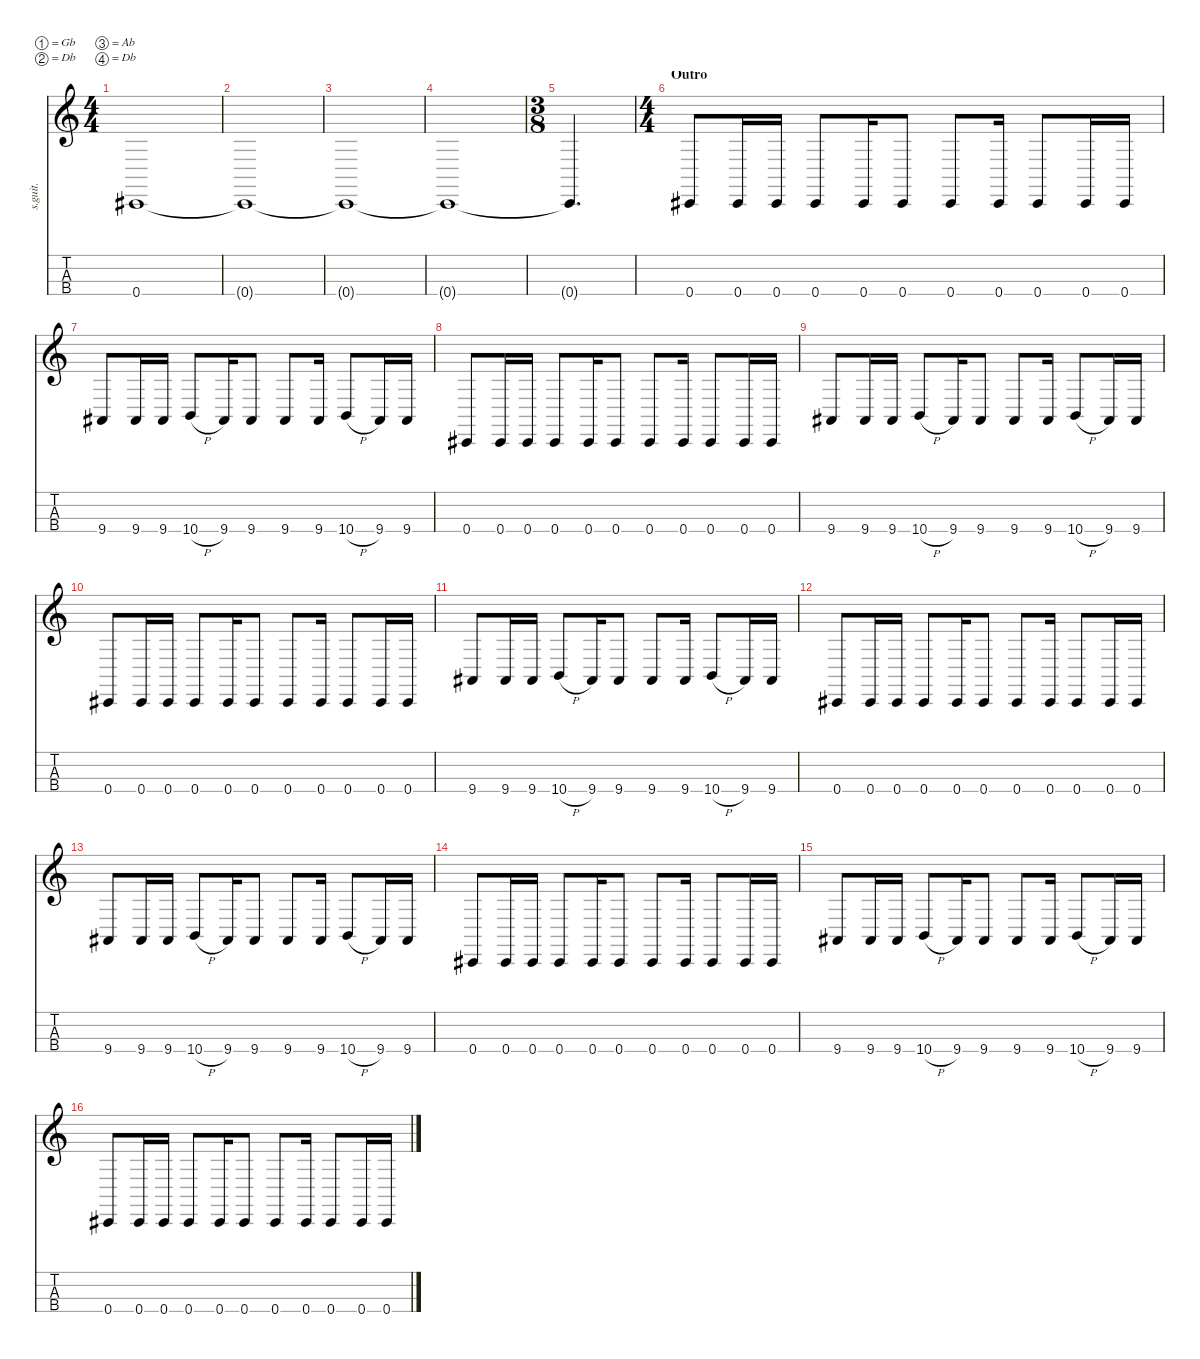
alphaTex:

\defaultSystemsLayout 4
\hideDynamics
\bracketExtendMode nobrackets
\track ("Chi Cheng" "s.guit.") {instrument electricbassfinger}
\staff {score tabs}
\tuning (Gb2 Db2 Ab1 Db1)
\ts (4 4)
\tempo (93 hide)
\clef g2
\ks c
0.4{acc #}.1{lyrics (0 "") lyrics (1 "") lyrics (2 "") lyrics (3 "") lyrics (4 "") dy fff} |
0.4{t acc #}.1{lyrics (0 "") lyrics (1 "") lyrics (2 "") lyrics (3 "") lyrics (4 "")} |
0.4{t acc #}.1{lyrics (0 "") lyrics (1 "") lyrics (2 "") lyrics (3 "") lyrics (4 "")} |
0.4{t acc #}.1{lyrics (0 "") lyrics (1 "") lyrics (2 "") lyrics (3 "") lyrics (4 "")} |
\ts (3 8)
\beaming (8 2 2 2 2)
0.4{t acc #}.4{d lyrics (0 "") lyrics (1 "") lyrics (2 "") lyrics (3 "") lyrics (4 "")} |
\ts (4 4)
\beaming (8 2 2 2 2)
\section ("" "Outro")
0.4{acc #}.8{lyrics (0 "") lyrics (1 "") lyrics (2 "") lyrics (3 "") lyrics (4 "")} 0.4{acc #}.16{lyrics (0 "") lyrics (1 "") lyrics (2 "") lyrics (3 "") lyrics (4 "")} 0.4{acc #}.16{lyrics (0 "") lyrics (1 "") lyrics (2 "") lyrics (3 "") lyrics (4 "")} 0.4{acc #}.8{lyrics (0 "") lyrics (1 "") lyrics (2 "") lyrics (3 "") lyrics (4 "")} 0.4{acc #}.16{lyrics (0 "") lyrics (1 "") lyrics (2 "") lyrics (3 "") lyrics (4 "")} 0.4{acc #}.8{lyrics (0 "") lyrics (1 "") lyrics (2 "") lyrics (3 "") lyrics (4 "")} 0.4{acc #}.8{lyrics (0 "") lyrics (1 "") lyrics (2 "") lyrics (3 "") lyrics (4 "")} 0.4{acc #}.16{lyrics (0 "") lyrics (1 "") lyrics (2 "") lyrics (3 "") lyrics (4 "")} 0.4{acc #}.8{lyrics (0 "") lyrics (1 "") lyrics (2 "") lyrics (3 "") lyrics (4 "")} 0.4{acc #}.16{lyrics (0 "") lyrics (1 "") lyrics (2 "") lyrics (3 "") lyrics (4 "")} 0.4{acc #}.16{lyrics (0 "") lyrics (1 "") lyrics (2 "") lyrics (3 "") lyrics (4 "")} |
9.4{acc #}.8{lyrics (0 "") lyrics (1 "") lyrics (2 "") lyrics (3 "") lyrics (4 "")} 9.4{acc #}.16{lyrics (0 "") lyrics (1 "") lyrics (2 "") lyrics (3 "") lyrics (4 "")} 9.4{acc #}.16{lyrics (0 "") lyrics (1 "") lyrics (2 "") lyrics (3 "") lyrics (4 "")} 10.4{h}.8{lyrics (0 "") lyrics (1 "") lyrics (2 "") lyrics (3 "") lyrics (4 "")} 9.4{acc #}.16{lyrics (0 "") lyrics (1 "") lyrics (2 "") lyrics (3 "") lyrics (4 "")} 9.4{acc #}.8{lyrics (0 "") lyrics (1 "") lyrics (2 "") lyrics (3 "") lyrics (4 "")} 9.4{acc #}.8{lyrics (0 "") lyrics (1 "") lyrics (2 "") lyrics (3 "") lyrics (4 "")} 9.4{acc #}.16{lyrics (0 "") lyrics (1 "") lyrics (2 "") lyrics (3 "") lyrics (4 "")} 10.4{h}.8{lyrics (0 "") lyrics (1 "") lyrics (2 "") lyrics (3 "") lyrics (4 "")} 9.4{acc #}.16{lyrics (0 "") lyrics (1 "") lyrics (2 "") lyrics (3 "") lyrics (4 "")} 9.4{acc #}.16{lyrics (0 "") lyrics (1 "") lyrics (2 "") lyrics (3 "") lyrics (4 "")} |
0.4{acc #}.8{lyrics (0 "") lyrics (1 "") lyrics (2 "") lyrics (3 "") lyrics (4 "")} 0.4{acc #}.16{lyrics (0 "") lyrics (1 "") lyrics (2 "") lyrics (3 "") lyrics (4 "")} 0.4{acc #}.16{lyrics (0 "") lyrics (1 "") lyrics (2 "") lyrics (3 "") lyrics (4 "")} 0.4{acc #}.8{lyrics (0 "") lyrics (1 "") lyrics (2 "") lyrics (3 "") lyrics (4 "")} 0.4{acc #}.16{lyrics (0 "") lyrics (1 "") lyrics (2 "") lyrics (3 "") lyrics (4 "")} 0.4{acc #}.8{lyrics (0 "") lyrics (1 "") lyrics (2 "") lyrics (3 "") lyrics (4 "")} 0.4{acc #}.8{lyrics (0 "") lyrics (1 "") lyrics (2 "") lyrics (3 "") lyrics (4 "")} 0.4{acc #}.16{lyrics (0 "") lyrics (1 "") lyrics (2 "") lyrics (3 "") lyrics (4 "")} 0.4{acc #}.8{lyrics (0 "") lyrics (1 "") lyrics (2 "") lyrics (3 "") lyrics (4 "")} 0.4{acc #}.16{lyrics (0 "") lyrics (1 "") lyrics (2 "") lyrics (3 "") lyrics (4 "")} 0.4{acc #}.16{lyrics (0 "") lyrics (1 "") lyrics (2 "") lyrics (3 "") lyrics (4 "")} |
9.4{acc #}.8{lyrics (0 "") lyrics (1 "") lyrics (2 "") lyrics (3 "") lyrics (4 "")} 9.4{acc #}.16{lyrics (0 "") lyrics (1 "") lyrics (2 "") lyrics (3 "") lyrics (4 "")} 9.4{acc #}.16{lyrics (0 "") lyrics (1 "") lyrics (2 "") lyrics (3 "") lyrics (4 "")} 10.4{h}.8{lyrics (0 "") lyrics (1 "") lyrics (2 "") lyrics (3 "") lyrics (4 "")} 9.4{acc #}.16{lyrics (0 "") lyrics (1 "") lyrics (2 "") lyrics (3 "") lyrics (4 "")} 9.4{acc #}.8{lyrics (0 "") lyrics (1 "") lyrics (2 "") lyrics (3 "") lyrics (4 "")} 9.4{acc #}.8{lyrics (0 "") lyrics (1 "") lyrics (2 "") lyrics (3 "") lyrics (4 "")} 9.4{acc #}.16{lyrics (0 "") lyrics (1 "") lyrics (2 "") lyrics (3 "") lyrics (4 "")} 10.4{h}.8{lyrics (0 "") lyrics (1 "") lyrics (2 "") lyrics (3 "") lyrics (4 "")} 9.4{acc #}.16{lyrics (0 "") lyrics (1 "") lyrics (2 "") lyrics (3 "") lyrics (4 "")} 9.4{acc #}.16{lyrics (0 "") lyrics (1 "") lyrics (2 "") lyrics (3 "") lyrics (4 "")} |
0.4{acc #}.8{lyrics (0 "") lyrics (1 "") lyrics (2 "") lyrics (3 "") lyrics (4 "")} 0.4{acc #}.16{lyrics (0 "") lyrics (1 "") lyrics (2 "") lyrics (3 "") lyrics (4 "")} 0.4{acc #}.16{lyrics (0 "") lyrics (1 "") lyrics (2 "") lyrics (3 "") lyrics (4 "")} 0.4{acc #}.8{lyrics (0 "") lyrics (1 "") lyrics (2 "") lyrics (3 "") lyrics (4 "")} 0.4{acc #}.16{lyrics (0 "") lyrics (1 "") lyrics (2 "") lyrics (3 "") lyrics (4 "")} 0.4{acc #}.8{lyrics (0 "") lyrics (1 "") lyrics (2 "") lyrics (3 "") lyrics (4 "")} 0.4{acc #}.8{lyrics (0 "") lyrics (1 "") lyrics (2 "") lyrics (3 "") lyrics (4 "")} 0.4{acc #}.16{lyrics (0 "") lyrics (1 "") lyrics (2 "") lyrics (3 "") lyrics (4 "")} 0.4{acc #}.8{lyrics (0 "") lyrics (1 "") lyrics (2 "") lyrics (3 "") lyrics (4 "")} 0.4{acc #}.16{lyrics (0 "") lyrics (1 "") lyrics (2 "") lyrics (3 "") lyrics (4 "")} 0.4{acc #}.16{lyrics (0 "") lyrics (1 "") lyrics (2 "") lyrics (3 "") lyrics (4 "")} |
9.4{acc #}.8{lyrics (0 "") lyrics (1 "") lyrics (2 "") lyrics (3 "") lyrics (4 "")} 9.4{acc #}.16{lyrics (0 "") lyrics (1 "") lyrics (2 "") lyrics (3 "") lyrics (4 "")} 9.4{acc #}.16{lyrics (0 "") lyrics (1 "") lyrics (2 "") lyrics (3 "") lyrics (4 "")} 10.4{h}.8{lyrics (0 "") lyrics (1 "") lyrics (2 "") lyrics (3 "") lyrics (4 "")} 9.4{acc #}.16{lyrics (0 "") lyrics (1 "") lyrics (2 "") lyrics (3 "") lyrics (4 "")} 9.4{acc #}.8{lyrics (0 "") lyrics (1 "") lyrics (2 "") lyrics (3 "") lyrics (4 "")} 9.4{acc #}.8{lyrics (0 "") lyrics (1 "") lyrics (2 "") lyrics (3 "") lyrics (4 "")} 9.4{acc #}.16{lyrics (0 "") lyrics (1 "") lyrics (2 "") lyrics (3 "") lyrics (4 "")} 10.4{h}.8{lyrics (0 "") lyrics (1 "") lyrics (2 "") lyrics (3 "") lyrics (4 "")} 9.4{acc #}.16{lyrics (0 "") lyrics (1 "") lyrics (2 "") lyrics (3 "") lyrics (4 "")} 9.4{acc #}.16{lyrics (0 "") lyrics (1 "") lyrics (2 "") lyrics (3 "") lyrics (4 "")} |
0.4{acc #}.8{lyrics (0 "") lyrics (1 "") lyrics (2 "") lyrics (3 "") lyrics (4 "")} 0.4{acc #}.16{lyrics (0 "") lyrics (1 "") lyrics (2 "") lyrics (3 "") lyrics (4 "")} 0.4{acc #}.16{lyrics (0 "") lyrics (1 "") lyrics (2 "") lyrics (3 "") lyrics (4 "")} 0.4{acc #}.8{lyrics (0 "") lyrics (1 "") lyrics (2 "") lyrics (3 "") lyrics (4 "")} 0.4{acc #}.16{lyrics (0 "") lyrics (1 "") lyrics (2 "") lyrics (3 "") lyrics (4 "")} 0.4{acc #}.8{lyrics (0 "") lyrics (1 "") lyrics (2 "") lyrics (3 "") lyrics (4 "")} 0.4{acc #}.8{lyrics (0 "") lyrics (1 "") lyrics (2 "") lyrics (3 "") lyrics (4 "")} 0.4{acc #}.16{lyrics (0 "") lyrics (1 "") lyrics (2 "") lyrics (3 "") lyrics (4 "")} 0.4{acc #}.8{lyrics (0 "") lyrics (1 "") lyrics (2 "") lyrics (3 "") lyrics (4 "")} 0.4{acc #}.16{lyrics (0 "") lyrics (1 "") lyrics (2 "") lyrics (3 "") lyrics (4 "")} 0.4{acc #}.16{lyrics (0 "") lyrics (1 "") lyrics (2 "") lyrics (3 "") lyrics (4 "")} |
9.4{acc #}.8{lyrics (0 "") lyrics (1 "") lyrics (2 "") lyrics (3 "") lyrics (4 "")} 9.4{acc #}.16{lyrics (0 "") lyrics (1 "") lyrics (2 "") lyrics (3 "") lyrics (4 "")} 9.4{acc #}.16{lyrics (0 "") lyrics (1 "") lyrics (2 "") lyrics (3 "") lyrics (4 "")} 10.4{h}.8{lyrics (0 "") lyrics (1 "") lyrics (2 "") lyrics (3 "") lyrics (4 "")} 9.4{acc #}.16{lyrics (0 "") lyrics (1 "") lyrics (2 "") lyrics (3 "") lyrics (4 "")} 9.4{acc #}.8{lyrics (0 "") lyrics (1 "") lyrics (2 "") lyrics (3 "") lyrics (4 "")} 9.4{acc #}.8{lyrics (0 "") lyrics (1 "") lyrics (2 "") lyrics (3 "") lyrics (4 "")} 9.4{acc #}.16{lyrics (0 "") lyrics (1 "") lyrics (2 "") lyrics (3 "") lyrics (4 "")} 10.4{h}.8{lyrics (0 "") lyrics (1 "") lyrics (2 "") lyrics (3 "") lyrics (4 "")} 9.4{acc #}.16{lyrics (0 "") lyrics (1 "") lyrics (2 "") lyrics (3 "") lyrics (4 "")} 9.4{acc #}.16{lyrics (0 "") lyrics (1 "") lyrics (2 "") lyrics (3 "") lyrics (4 "")} |
0.4{acc #}.8{lyrics (0 "") lyrics (1 "") lyrics (2 "") lyrics (3 "") lyrics (4 "")} 0.4{acc #}.16{lyrics (0 "") lyrics (1 "") lyrics (2 "") lyrics (3 "") lyrics (4 "")} 0.4{acc #}.16{lyrics (0 "") lyrics (1 "") lyrics (2 "") lyrics (3 "") lyrics (4 "")} 0.4{acc #}.8{lyrics (0 "") lyrics (1 "") lyrics (2 "") lyrics (3 "") lyrics (4 "")} 0.4{acc #}.16{lyrics (0 "") lyrics (1 "") lyrics (2 "") lyrics (3 "") lyrics (4 "")} 0.4{acc #}.8{lyrics (0 "") lyrics (1 "") lyrics (2 "") lyrics (3 "") lyrics (4 "")} 0.4{acc #}.8{lyrics (0 "") lyrics (1 "") lyrics (2 "") lyrics (3 "") lyrics (4 "")} 0.4{acc #}.16{lyrics (0 "") lyrics (1 "") lyrics (2 "") lyrics (3 "") lyrics (4 "")} 0.4{acc #}.8{lyrics (0 "") lyrics (1 "") lyrics (2 "") lyrics (3 "") lyrics (4 "")} 0.4{acc #}.16{lyrics (0 "") lyrics (1 "") lyrics (2 "") lyrics (3 "") lyrics (4 "")} 0.4{acc #}.16{lyrics (0 "") lyrics (1 "") lyrics (2 "") lyrics (3 "") lyrics (4 "")} |
9.4{acc #}.8{lyrics (0 "") lyrics (1 "") lyrics (2 "") lyrics (3 "") lyrics (4 "")} 9.4{acc #}.16{lyrics (0 "") lyrics (1 "") lyrics (2 "") lyrics (3 "") lyrics (4 "")} 9.4{acc #}.16{lyrics (0 "") lyrics (1 "") lyrics (2 "") lyrics (3 "") lyrics (4 "")} 10.4{h}.8{lyrics (0 "") lyrics (1 "") lyrics (2 "") lyrics (3 "") lyrics (4 "")} 9.4{acc #}.16{lyrics (0 "") lyrics (1 "") lyrics (2 "") lyrics (3 "") lyrics (4 "")} 9.4{acc #}.8{lyrics (0 "") lyrics (1 "") lyrics (2 "") lyrics (3 "") lyrics (4 "")} 9.4{acc #}.8{lyrics (0 "") lyrics (1 "") lyrics (2 "") lyrics (3 "") lyrics (4 "")} 9.4{acc #}.16{lyrics (0 "") lyrics (1 "") lyrics (2 "") lyrics (3 "") lyrics (4 "")} 10.4{h}.8{lyrics (0 "") lyrics (1 "") lyrics (2 "") lyrics (3 "") lyrics (4 "")} 9.4{acc #}.16{lyrics (0 "") lyrics (1 "") lyrics (2 "") lyrics (3 "") lyrics (4 "")} 9.4{acc #}.16{lyrics (0 "") lyrics (1 "") lyrics (2 "") lyrics (3 "") lyrics (4 "")} |
0.4{acc #}.8{lyrics (0 "") lyrics (1 "") lyrics (2 "") lyrics (3 "") lyrics (4 "")} 0.4{acc #}.16{lyrics (0 "") lyrics (1 "") lyrics (2 "") lyrics (3 "") lyrics (4 "")} 0.4{acc #}.16{lyrics (0 "") lyrics (1 "") lyrics (2 "") lyrics (3 "") lyrics (4 "")} 0.4{acc #}.8{lyrics (0 "") lyrics (1 "") lyrics (2 "") lyrics (3 "") lyrics (4 "")} 0.4{acc #}.16{lyrics (0 "") lyrics (1 "") lyrics (2 "") lyrics (3 "") lyrics (4 "")} 0.4{acc #}.8{lyrics (0 "") lyrics (1 "") lyrics (2 "") lyrics (3 "") lyrics (4 "")} 0.4{acc #}.8{lyrics (0 "") lyrics (1 "") lyrics (2 "") lyrics (3 "") lyrics (4 "")} 0.4{acc #}.16{lyrics (0 "") lyrics (1 "") lyrics (2 "") lyrics (3 "") lyrics (4 "")} 0.4{acc #}.8{lyrics (0 "") lyrics (1 "") lyrics (2 "") lyrics (3 "") lyrics (4 "")} 0.4{acc #}.16{lyrics (0 "") lyrics (1 "") lyrics (2 "") lyrics (3 "") lyrics (4 "")} 0.4{acc #}.16{lyrics (0 "") lyrics (1 "") lyrics (2 "") lyrics (3 "") lyrics (4 "")}
